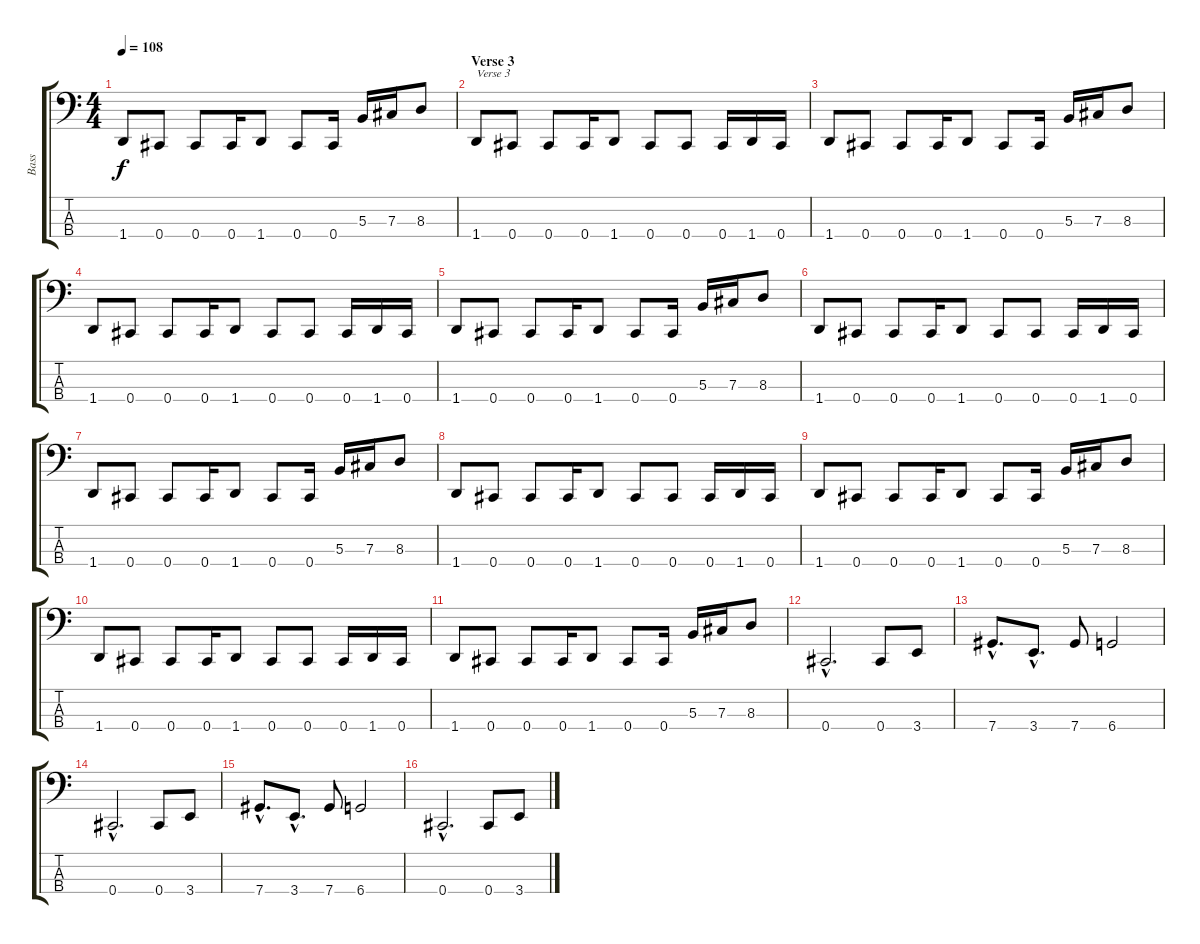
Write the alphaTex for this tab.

\track ("Bass" "Bass") {instrument electricbasspick}
\staff {score tabs}
\tuning (E2 B1 Gb1 Db1) {hide}
\ts (4 4)
\tempo 108
\clef f4
\ks c
1.4.8{dy f} 0.4.8 0.4.8 0.4.16 1.4.8 0.4.8 0.4.16 5.3.16 7.3.16 8.3.8 |
\section ("" "Verse 3")
1.4.8{txt "Verse 3"} 0.4.8 0.4.8 0.4.16 1.4.8 0.4.8 0.4.8 0.4.16 1.4.16 0.4.16 |
1.4.8 0.4.8 0.4.8 0.4.16 1.4.8 0.4.8 0.4.16 5.3.16 7.3.16 8.3.8 |
1.4.8 0.4.8 0.4.8 0.4.16 1.4.8 0.4.8 0.4.8 0.4.16 1.4.16 0.4.16 |
1.4.8 0.4.8 0.4.8 0.4.16 1.4.8 0.4.8 0.4.16 5.3.16 7.3.16 8.3.8 |
1.4.8 0.4.8 0.4.8 0.4.16 1.4.8 0.4.8 0.4.8 0.4.16 1.4.16 0.4.16 |
1.4.8 0.4.8 0.4.8 0.4.16 1.4.8 0.4.8 0.4.16 5.3.16 7.3.16 8.3.8 |
1.4.8 0.4.8 0.4.8 0.4.16 1.4.8 0.4.8 0.4.8 0.4.16 1.4.16 0.4.16 |
1.4.8 0.4.8 0.4.8 0.4.16 1.4.8 0.4.8 0.4.16 5.3.16 7.3.16 8.3.8 |
1.4.8 0.4.8 0.4.8 0.4.16 1.4.8 0.4.8 0.4.8 0.4.16 1.4.16 0.4.16 |
1.4.8 0.4.8 0.4.8 0.4.16 1.4.8 0.4.8 0.4.16 5.3.16 7.3.16 8.3.8 |
0.4{hac}.2{d} 0.4.8 3.4.8 |
7.4{hac}.8{d} 3.4{hac}.8{d} 7.4.8 6.4.2 |
0.4{hac}.2{d} 0.4.8 3.4.8 |
7.4{hac}.8{d} 3.4{hac}.8{d} 7.4.8 6.4.2 |
0.4{hac}.2{d} 0.4.8 3.4.8
